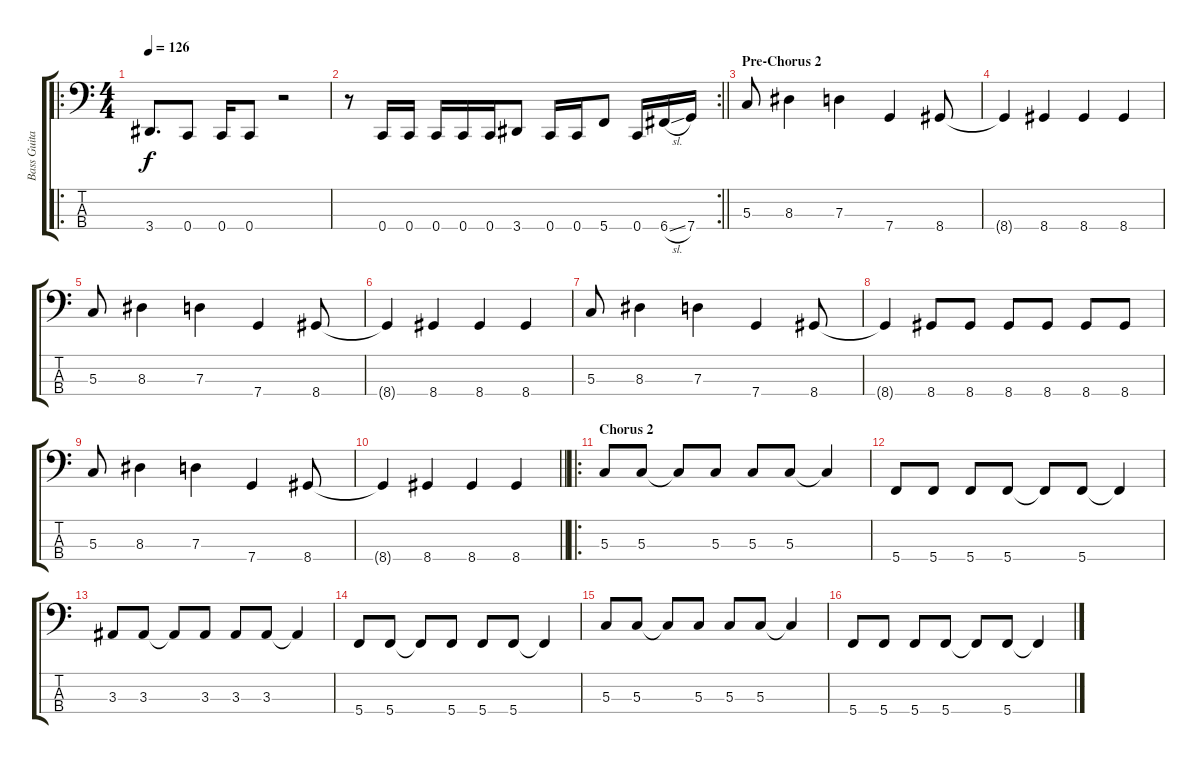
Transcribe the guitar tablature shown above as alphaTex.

\track ("Bass Guitar" "Bass Guita") {instrument electricbasspick}
\staff {score tabs}
\tuning (F2 C2 G1 C1) {hide}
\ro
\ts (4 4)
\tempo 126
\clef f4
\ks c
3.4.8{d dy f} 0.4.8 0.4.16 0.4.8 r.2 |
\rc 2
\barLineRight lightlight
r.8 0.4.16 0.4.16 0.4.16 0.4.16 0.4.16 3.4.8 0.4.16 0.4.16 5.4.8 0.4.16 6.4{sl}.16 7.4.16 |
\section ("" "Pre-Chorus 2")
5.3.8 8.3.4 7.3.4 7.4.4 8.4.8 |
8.4{t}.4 8.4.4 8.4.4 8.4.4 |
5.3.8 8.3.4 7.3.4 7.4.4 8.4.8 |
8.4{t}.4 8.4.4 8.4.4 8.4.4 |
5.3.8 8.3.4 7.3.4 7.4.4 8.4.8 |
8.4{t}.4 8.4.8 8.4.8 8.4.8 8.4.8 8.4.8 8.4.8 |
5.3.8 8.3.4 7.3.4 7.4.4 8.4.8 |
\barLineRight lightlight
8.4{t}.4 8.4.4 8.4.4 8.4.4 |
\ro
\section ("" "Chorus 2")
5.3.8 5.3.8 5.3{t}.8 5.3.8 5.3.8 5.3.8 5.3{t}.4 |
5.4.8 5.4.8 5.4.8 5.4.8 5.4{t}.8 5.4.8 5.4{t}.4 |
3.3.8 3.3.8 3.3{t}.8 3.3.8 3.3.8 3.3.8 3.3{t}.4 |
5.4.8 5.4.8 5.4{t}.8 5.4.8 5.4.8 5.4.8 5.4{t}.4 |
5.3.8 5.3.8 5.3{t}.8 5.3.8 5.3.8 5.3.8 5.3{t}.4 |
5.4.8 5.4.8 5.4.8 5.4.8 5.4{t}.8 5.4.8 5.4{t}.4
